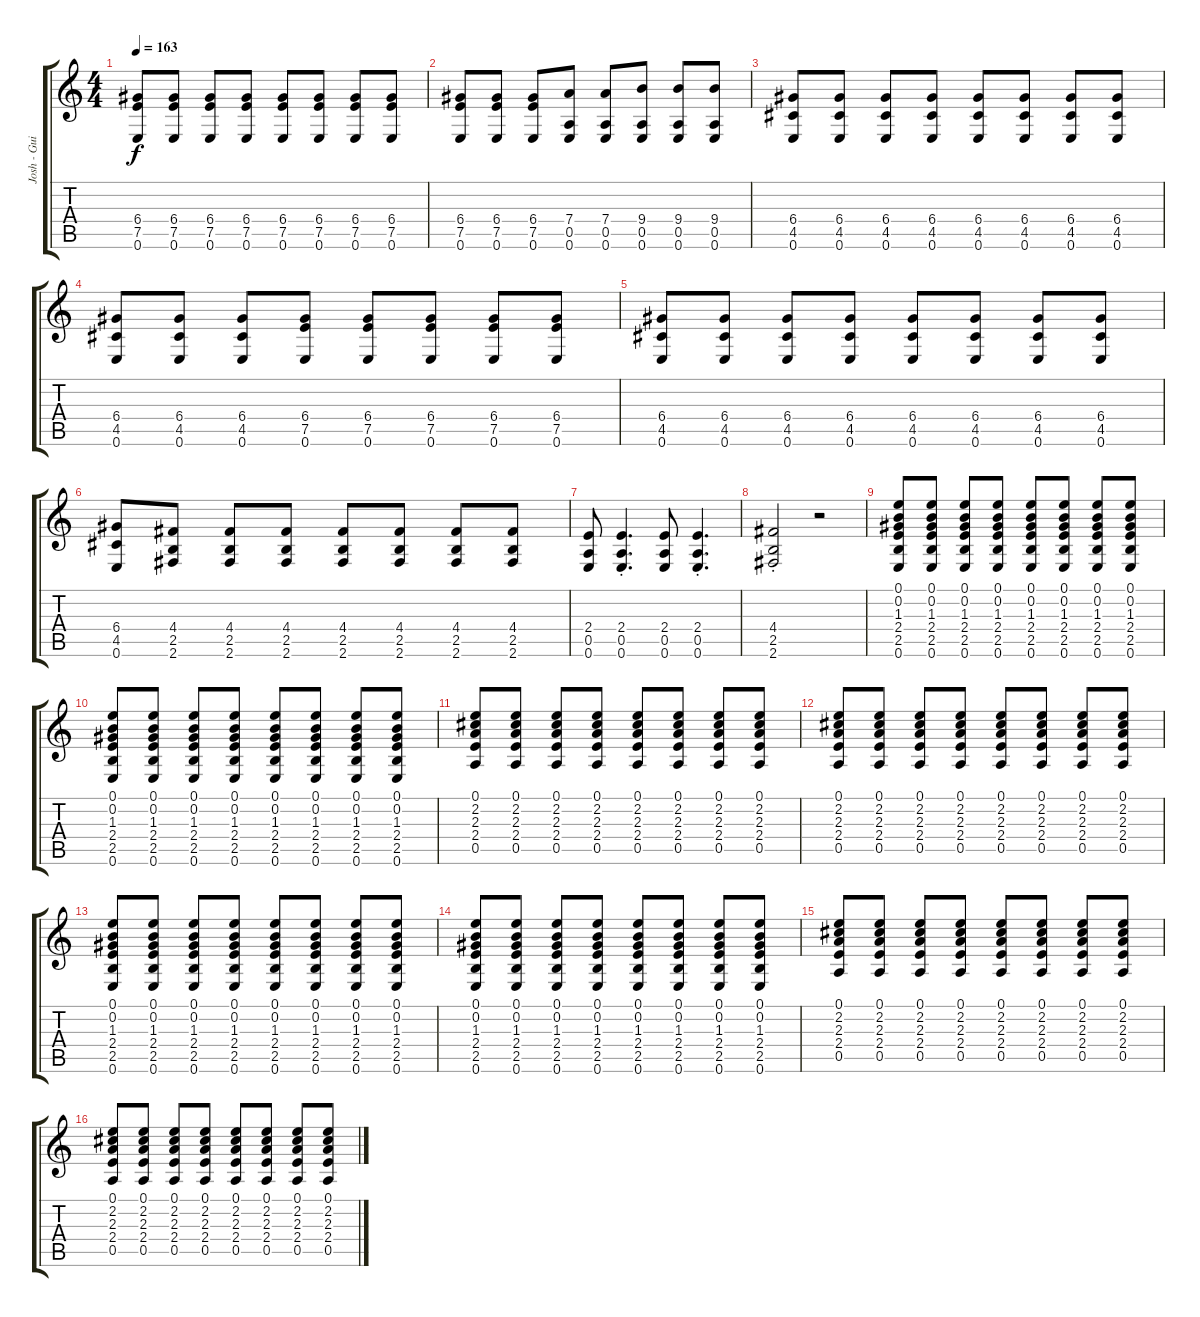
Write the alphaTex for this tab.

\track ("Josh - Guitar" "Josh - Gui") {instrument overdrivenguitar}
\staff {score tabs}
\tuning (E4 B3 G3 D3 A2 E2) {hide}
\ts (4 4)
\tempo 163
\clef g2
\ks c
(6.4 7.5 0.6).8{dy f} (6.4 7.5 0.6).8 (6.4 7.5 0.6).8 (6.4 7.5 0.6).8 (6.4 7.5 0.6).8 (6.4 7.5 0.6).8 (6.4 7.5 0.6).8 (6.4 7.5 0.6).8 |
(6.4 7.5 0.6).8 (6.4 7.5 0.6).8 (6.4 7.5 0.6).8 (7.4 0.5 0.6).8 (7.4 0.5 0.6).8 (9.4 0.5 0.6).8 (9.4 0.5 0.6).8 (9.4 0.5 0.6).8 |
(6.4 4.5 0.6).8 (6.4 4.5 0.6).8 (6.4 4.5 0.6).8 (6.4 4.5 0.6).8 (6.4 4.5 0.6).8 (6.4 4.5 0.6).8 (6.4 4.5 0.6).8 (6.4 4.5 0.6).8 |
(6.4 4.5 0.6).8 (6.4 4.5 0.6).8 (6.4 4.5 0.6).8 (6.4 7.5 0.6).8 (6.4 7.5 0.6).8 (6.4 7.5 0.6).8 (6.4 7.5 0.6).8 (6.4 7.5 0.6).8 |
(6.4 4.5 0.6).8 (6.4 4.5 0.6).8 (6.4 4.5 0.6).8 (6.4 4.5 0.6).8 (6.4 4.5 0.6).8 (6.4 4.5 0.6).8 (6.4 4.5 0.6).8 (6.4 4.5 0.6).8 |
(6.4 4.5 0.6).8 (4.4 2.5 2.6).8 (4.4 2.5 2.6).8 (4.4 2.5 2.6).8 (4.4 2.5 2.6).8 (4.4 2.5 2.6).8 (4.4 2.5 2.6).8 (4.4 2.5 2.6).8 |
(2.4 0.5 0.6).8 (2.4{st} 0.5{st} 0.6{st}).4{d} (2.4 0.5 0.6).8 (2.4{st} 0.5{st} 0.6{st}).4{d} |
(4.4{st} 2.5{st} 2.6{st}).2 r.2 |
(0.1 0.2 1.3 2.4 2.5 0.6).8{instrument distortionguitar} (0.1 0.2 1.3 2.4 2.5 0.6).8 (0.1 0.2 1.3 2.4 2.5 0.6).8 (0.1 0.2 1.3 2.4 2.5 0.6).8 (0.1 0.2 1.3 2.4 2.5 0.6).8 (0.1 0.2 1.3 2.4 2.5 0.6).8 (0.1 0.2 1.3 2.4 2.5 0.6).8 (0.1 0.2 1.3 2.4 2.5 0.6).8 |
(0.1 0.2 1.3 2.4 2.5 0.6).8 (0.1 0.2 1.3 2.4 2.5 0.6).8 (0.1 0.2 1.3 2.4 2.5 0.6).8 (0.1 0.2 1.3 2.4 2.5 0.6).8 (0.1 0.2 1.3 2.4 2.5 0.6).8 (0.1 0.2 1.3 2.4 2.5 0.6).8 (0.1 0.2 1.3 2.4 2.5 0.6).8 (0.1 0.2 1.3 2.4 2.5 0.6).8 |
(0.1 2.2 2.3 2.4 0.5).8 (0.1 2.2 2.3 2.4 0.5).8 (0.1 2.2 2.3 2.4 0.5).8 (0.1 2.2 2.3 2.4 0.5).8 (0.1 2.2 2.3 2.4 0.5).8 (0.1 2.2 2.3 2.4 0.5).8 (0.1 2.2 2.3 2.4 0.5).8 (0.1 2.2 2.3 2.4 0.5).8 |
(0.1 2.2 2.3 2.4 0.5).8 (0.1 2.2 2.3 2.4 0.5).8 (0.1 2.2 2.3 2.4 0.5).8 (0.1 2.2 2.3 2.4 0.5).8 (0.1 2.2 2.3 2.4 0.5).8 (0.1 2.2 2.3 2.4 0.5).8 (0.1 2.2 2.3 2.4 0.5).8 (0.1 2.2 2.3 2.4 0.5).8 |
(0.1 0.2 1.3 2.4 2.5 0.6).8 (0.1 0.2 1.3 2.4 2.5 0.6).8 (0.1 0.2 1.3 2.4 2.5 0.6).8 (0.1 0.2 1.3 2.4 2.5 0.6).8 (0.1 0.2 1.3 2.4 2.5 0.6).8 (0.1 0.2 1.3 2.4 2.5 0.6).8 (0.1 0.2 1.3 2.4 2.5 0.6).8 (0.1 0.2 1.3 2.4 2.5 0.6).8 |
(0.1 0.2 1.3 2.4 2.5 0.6).8 (0.1 0.2 1.3 2.4 2.5 0.6).8 (0.1 0.2 1.3 2.4 2.5 0.6).8 (0.1 0.2 1.3 2.4 2.5 0.6).8 (0.1 0.2 1.3 2.4 2.5 0.6).8 (0.1 0.2 1.3 2.4 2.5 0.6).8 (0.1 0.2 1.3 2.4 2.5 0.6).8 (0.1 0.2 1.3 2.4 2.5 0.6).8 |
(0.1 2.2 2.3 2.4 0.5).8 (0.1 2.2 2.3 2.4 0.5).8 (0.1 2.2 2.3 2.4 0.5).8 (0.1 2.2 2.3 2.4 0.5).8 (0.1 2.2 2.3 2.4 0.5).8 (0.1 2.2 2.3 2.4 0.5).8 (0.1 2.2 2.3 2.4 0.5).8 (0.1 2.2 2.3 2.4 0.5).8 |
(0.1 2.2 2.3 2.4 0.5).8 (0.1 2.2 2.3 2.4 0.5).8 (0.1 2.2 2.3 2.4 0.5).8 (0.1 2.2 2.3 2.4 0.5).8 (0.1 2.2 2.3 2.4 0.5).8 (0.1 2.2 2.3 2.4 0.5).8 (0.1 2.2 2.3 2.4 0.5).8 (0.1 2.2 2.3 2.4 0.5).8
